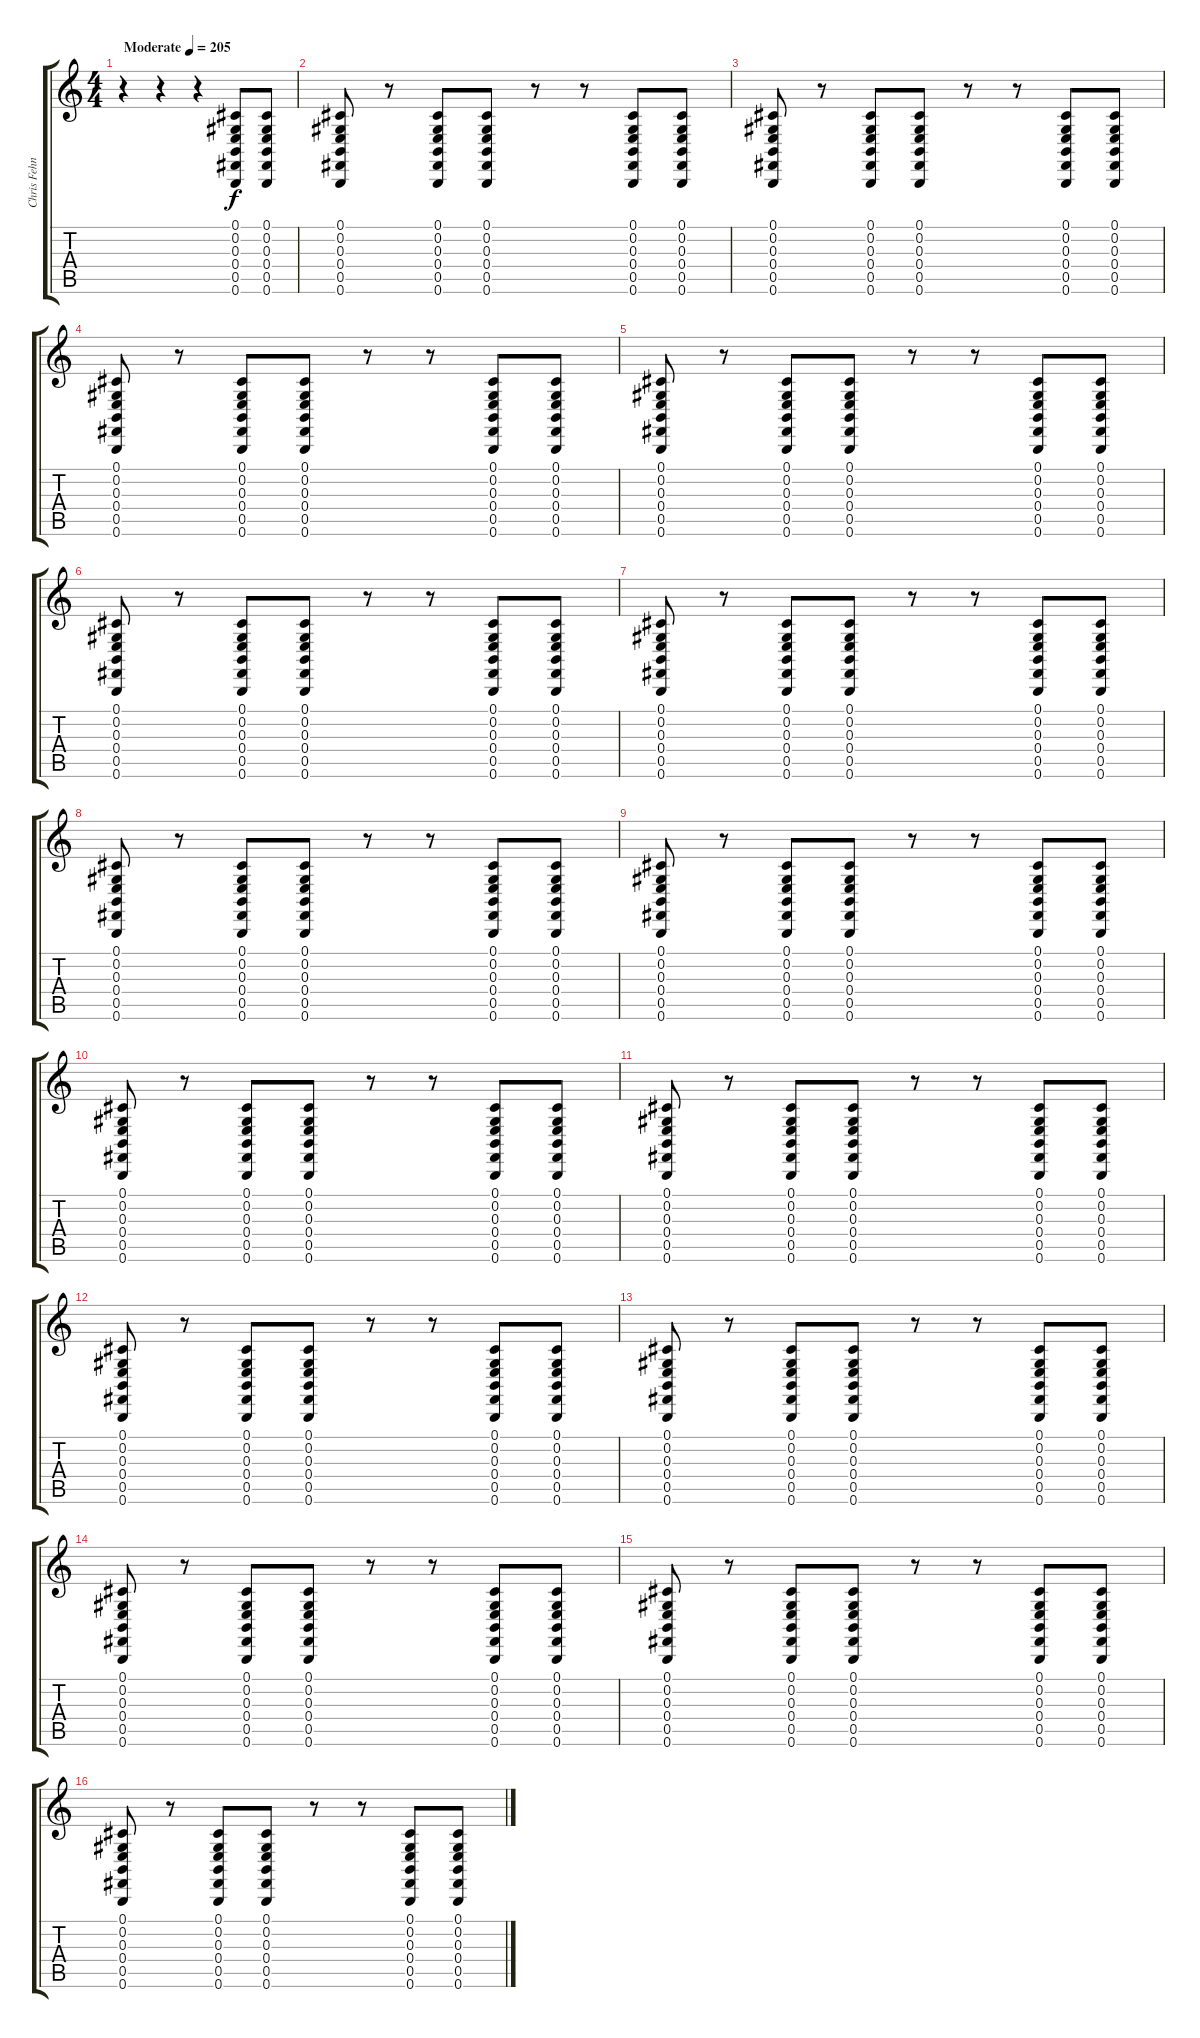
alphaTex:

\track ("Chris Fehn" "Chris Fehn") {instrument melodictom}
\staff {score tabs}
\tuning (Db4 Ab3 E3 B2 Gb2 B1) {hide}
\ts (4 4)
\tempo (205 "Moderate")
\clef g2
\ks c
r.4{dy f instrument melodictom} r.4 r.4 (0.1 0.2 0.3 0.4 0.5 0.6).8 (0.1 0.2 0.3 0.4 0.5 0.6).8 |
(0.1 0.2 0.3 0.4 0.5 0.6).8 r.8 (0.1 0.2 0.3 0.4 0.5 0.6).8 (0.1 0.2 0.3 0.4 0.5 0.6).8 r.8 r.8 (0.1 0.2 0.3 0.4 0.5 0.6).8 (0.1 0.2 0.3 0.4 0.5 0.6).8 |
(0.1 0.2 0.3 0.4 0.5 0.6).8 r.8 (0.1 0.2 0.3 0.4 0.5 0.6).8 (0.1 0.2 0.3 0.4 0.5 0.6).8 r.8 r.8 (0.1 0.2 0.3 0.4 0.5 0.6).8 (0.1 0.2 0.3 0.4 0.5 0.6).8 |
(0.1 0.2 0.3 0.4 0.5 0.6).8 r.8 (0.1 0.2 0.3 0.4 0.5 0.6).8 (0.1 0.2 0.3 0.4 0.5 0.6).8 r.8 r.8 (0.1 0.2 0.3 0.4 0.5 0.6).8 (0.1 0.2 0.3 0.4 0.5 0.6).8 |
(0.1 0.2 0.3 0.4 0.5 0.6).8 r.8 (0.1 0.2 0.3 0.4 0.5 0.6).8 (0.1 0.2 0.3 0.4 0.5 0.6).8 r.8 r.8 (0.1 0.2 0.3 0.4 0.5 0.6).8 (0.1 0.2 0.3 0.4 0.5 0.6).8 |
(0.1 0.2 0.3 0.4 0.5 0.6).8 r.8 (0.1 0.2 0.3 0.4 0.5 0.6).8 (0.1 0.2 0.3 0.4 0.5 0.6).8 r.8 r.8 (0.1 0.2 0.3 0.4 0.5 0.6).8 (0.1 0.2 0.3 0.4 0.5 0.6).8 |
(0.1 0.2 0.3 0.4 0.5 0.6).8 r.8 (0.1 0.2 0.3 0.4 0.5 0.6).8 (0.1 0.2 0.3 0.4 0.5 0.6).8 r.8 r.8 (0.1 0.2 0.3 0.4 0.5 0.6).8 (0.1 0.2 0.3 0.4 0.5 0.6).8 |
(0.1 0.2 0.3 0.4 0.5 0.6).8 r.8 (0.1 0.2 0.3 0.4 0.5 0.6).8 (0.1 0.2 0.3 0.4 0.5 0.6).8 r.8 r.8 (0.1 0.2 0.3 0.4 0.5 0.6).8 (0.1 0.2 0.3 0.4 0.5 0.6).8 |
(0.1 0.2 0.3 0.4 0.5 0.6).8 r.8 (0.1 0.2 0.3 0.4 0.5 0.6).8 (0.1 0.2 0.3 0.4 0.5 0.6).8 r.8 r.8 (0.1 0.2 0.3 0.4 0.5 0.6).8 (0.1 0.2 0.3 0.4 0.5 0.6).8 |
(0.1 0.2 0.3 0.4 0.5 0.6).8 r.8 (0.1 0.2 0.3 0.4 0.5 0.6).8 (0.1 0.2 0.3 0.4 0.5 0.6).8 r.8 r.8 (0.1 0.2 0.3 0.4 0.5 0.6).8 (0.1 0.2 0.3 0.4 0.5 0.6).8 |
(0.1 0.2 0.3 0.4 0.5 0.6).8 r.8 (0.1 0.2 0.3 0.4 0.5 0.6).8 (0.1 0.2 0.3 0.4 0.5 0.6).8 r.8 r.8 (0.1 0.2 0.3 0.4 0.5 0.6).8 (0.1 0.2 0.3 0.4 0.5 0.6).8 |
(0.1 0.2 0.3 0.4 0.5 0.6).8 r.8 (0.1 0.2 0.3 0.4 0.5 0.6).8 (0.1 0.2 0.3 0.4 0.5 0.6).8 r.8 r.8 (0.1 0.2 0.3 0.4 0.5 0.6).8 (0.1 0.2 0.3 0.4 0.5 0.6).8 |
(0.1 0.2 0.3 0.4 0.5 0.6).8 r.8 (0.1 0.2 0.3 0.4 0.5 0.6).8 (0.1 0.2 0.3 0.4 0.5 0.6).8 r.8 r.8 (0.1 0.2 0.3 0.4 0.5 0.6).8 (0.1 0.2 0.3 0.4 0.5 0.6).8 |
(0.1 0.2 0.3 0.4 0.5 0.6).8 r.8 (0.1 0.2 0.3 0.4 0.5 0.6).8 (0.1 0.2 0.3 0.4 0.5 0.6).8 r.8 r.8 (0.1 0.2 0.3 0.4 0.5 0.6).8 (0.1 0.2 0.3 0.4 0.5 0.6).8 |
(0.1 0.2 0.3 0.4 0.5 0.6).8 r.8 (0.1 0.2 0.3 0.4 0.5 0.6).8 (0.1 0.2 0.3 0.4 0.5 0.6).8 r.8 r.8 (0.1 0.2 0.3 0.4 0.5 0.6).8 (0.1 0.2 0.3 0.4 0.5 0.6).8 |
(0.1 0.2 0.3 0.4 0.5 0.6).8 r.8 (0.1 0.2 0.3 0.4 0.5 0.6).8 (0.1 0.2 0.3 0.4 0.5 0.6).8 r.8 r.8 (0.1 0.2 0.3 0.4 0.5 0.6).8 (0.1 0.2 0.3 0.4 0.5 0.6).8
